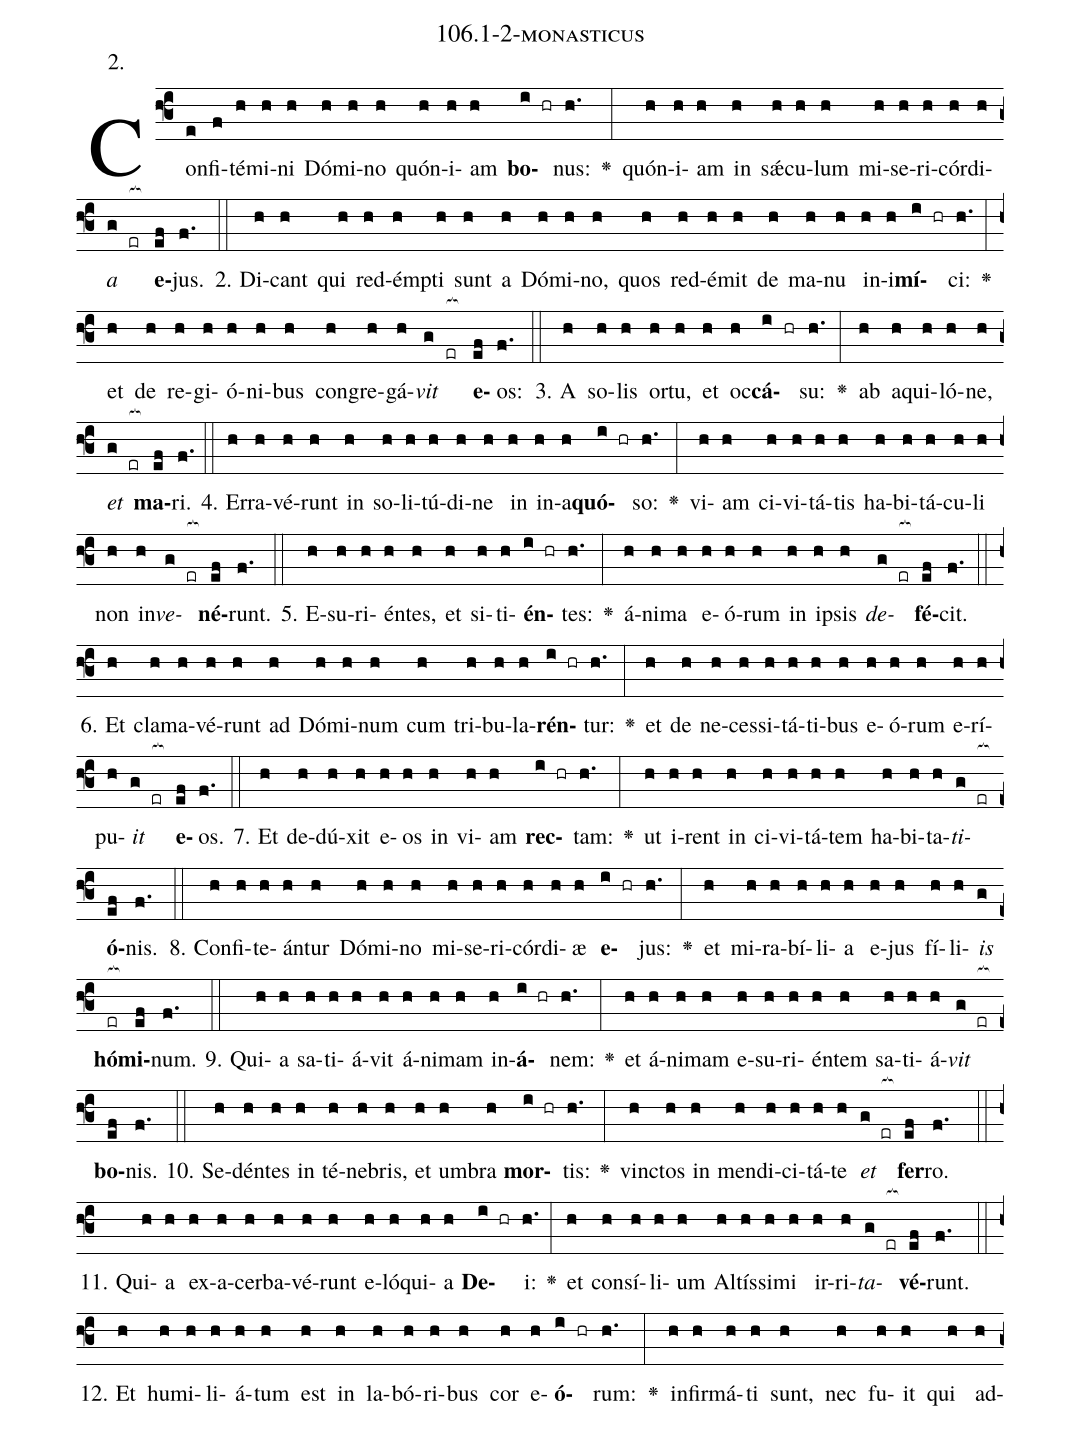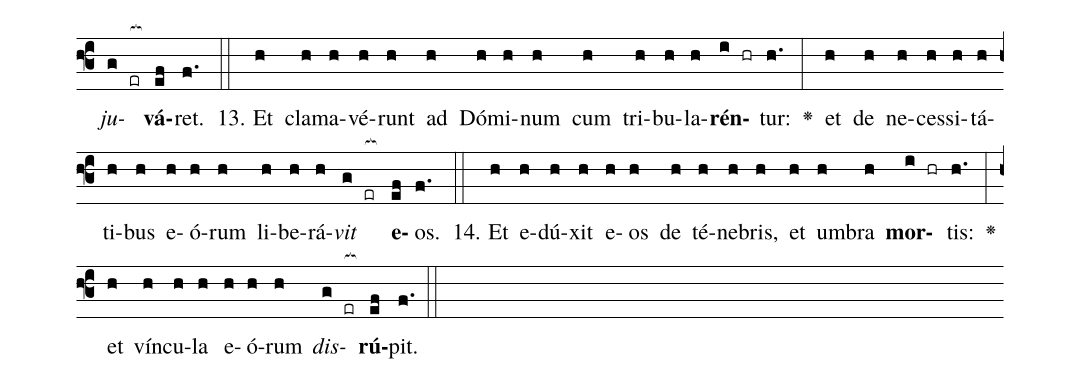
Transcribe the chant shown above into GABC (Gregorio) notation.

name: 106.1-2-monasticus;
annotation: 2.;
%%
(f3)Con(e)fi(f)té(h)mi(h)ni(h) Dó(h)mi(h)no(h) quón(h)i(h)am(h) <b>bo</b>(i hr)nus:(h.) <v>\greheightstar</v>(:) quón(h)i(h)am(h) in(h) sǽ(h)cu(h)lum(h) mi(h)se(h)ri(h)cór(h)di(h)<i>a</i>(g er[ocb:1{]) <b>e</b>(ef[ocb:0}])jus.(f.) (::)
2. Di(h)cant(h) qui(h) red(h)émp(h)ti(h) sunt(h) a(h) Dó(h)mi(h)no,(h) quos(h) red(h)é(h)mit(h) de(h) ma(h)nu(h) in(h)i(h)<b>mí</b>(i hr)ci:(h.) <v>\greheightstar</v>(:) et(h) de(h) re(h)gi(h)ó(h)ni(h)bus(h) con(h)gre(h)gá(h)<i>vit</i>(g er[ocb:1{]) <b>e</b>(ef[ocb:0}])os:(f.) (::)
3. A(h) so(h)lis(h) or(h)tu,(h) et(h) oc(h)<b>cá</b>(i hr)su:(h.) <v>\greheightstar</v>(:) ab(h) a(h)qui(h)ló(h)ne,(h) <i>et</i>(g er[ocb:1{]) <b>ma</b>(ef[ocb:0}])ri.(f.) (::)
4. Er(h)ra(h)vé(h)runt(h) in(h) so(h)li(h)tú(h)di(h)ne(h) in(h) in(h)a(h)<b>quó</b>(i hr)so:(h.) <v>\greheightstar</v>(:) vi(h)am(h) ci(h)vi(h)tá(h)tis(h) ha(h)bi(h)tá(h)cu(h)li(h) non(h) in(h)<i>ve</i>(g er[ocb:1{])<b>né</b>(ef[ocb:0}])runt.(f.) (::)
5. E(h)su(h)ri(h)én(h)tes,(h) et(h) si(h)ti(h)<b>én</b>(i hr)tes:(h.) <v>\greheightstar</v>(:) á(h)ni(h)ma(h) e(h)ó(h)rum(h) in(h) ip(h)sis(h) <i>de</i>(g er[ocb:1{])<b>fé</b>(ef[ocb:0}])cit.(f.) (::)
6. Et(h) cla(h)ma(h)vé(h)runt(h) ad(h) Dó(h)mi(h)num(h) cum(h) tri(h)bu(h)la(h)<b>rén</b>(i hr)tur:(h.) <v>\greheightstar</v>(:) et(h) de(h) ne(h)ces(h)si(h)tá(h)ti(h)bus(h) e(h)ó(h)rum(h) e(h)rí(h)pu(h)<i>it</i>(g er[ocb:1{]) <b>e</b>(ef[ocb:0}])os.(f.) (::)
7. Et(h) de(h)dú(h)xit(h) e(h)os(h) in(h) vi(h)am(h) <b>rec</b>(i hr)tam:(h.) <v>\greheightstar</v>(:) ut(h) i(h)rent(h) in(h) ci(h)vi(h)tá(h)tem(h) ha(h)bi(h)ta(h)<i>ti</i>(g er[ocb:1{])<b>ó</b>(ef[ocb:0}])nis.(f.) (::)
8. Con(h)fi(h)te(h)án(h)tur(h) Dó(h)mi(h)no(h) mi(h)se(h)ri(h)cór(h)di(h)æ(h) <b>e</b>(i hr)jus:(h.) <v>\greheightstar</v>(:) et(h) mi(h)ra(h)bí(h)li(h)a(h) e(h)jus(h) fí(h)li(h)<i>is</i>(g) <b>hó</b>(er[ocb:1{])<b>mi</b>(ef[ocb:0}])num.(f.) (::)
9. Qui(h)a(h) sa(h)ti(h)á(h)vit(h) á(h)ni(h)mam(h) in(h)<b>á</b>(i hr)nem:(h.) <v>\greheightstar</v>(:) et(h) á(h)ni(h)mam(h) e(h)su(h)ri(h)én(h)tem(h) sa(h)ti(h)á(h)<i>vit</i>(g er[ocb:1{]) <b>bo</b>(ef[ocb:0}])nis.(f.) (::)
10. Se(h)dén(h)tes(h) in(h) té(h)ne(h)bris,(h) et(h) um(h)bra(h) <b>mor</b>(i hr)tis:(h.) <v>\greheightstar</v>(:) vinc(h)tos(h) in(h) men(h)di(h)ci(h)tá(h)te(h) <i>et</i>(g er[ocb:1{]) <b>fer</b>(ef[ocb:0}])ro.(f.) (::)
11. Qui(h)a(h) ex(h)a(h)cer(h)ba(h)vé(h)runt(h) e(h)ló(h)qui(h)a(h) <b>De</b>(i hr)i:(h.) <v>\greheightstar</v>(:) et(h) con(h)sí(h)li(h)um(h) Al(h)tís(h)si(h)mi(h) ir(h)ri(h)<i>ta</i>(g er[ocb:1{])<b>vé</b>(ef[ocb:0}])runt.(f.) (::)
12. Et(h) hu(h)mi(h)li(h)á(h)tum(h) est(h) in(h) la(h)bó(h)ri(h)bus(h) cor(h) e(h)<b>ó</b>(i hr)rum:(h.) <v>\greheightstar</v>(:) in(h)fir(h)má(h)ti(h) sunt,(h) nec(h) fu(h)it(h) qui(h) ad(h)<i>ju</i>(g er[ocb:1{])<b>vá</b>(ef[ocb:0}])ret.(f.) (::)
13. Et(h) cla(h)ma(h)vé(h)runt(h) ad(h) Dó(h)mi(h)num(h) cum(h) tri(h)bu(h)la(h)<b>rén</b>(i hr)tur:(h.) <v>\greheightstar</v>(:) et(h) de(h) ne(h)ces(h)si(h)tá(h)ti(h)bus(h) e(h)ó(h)rum(h) li(h)be(h)rá(h)<i>vit</i>(g er[ocb:1{]) <b>e</b>(ef[ocb:0}])os.(f.) (::)
14. Et(h) e(h)dú(h)xit(h) e(h)os(h) de(h) té(h)ne(h)bris,(h) et(h) um(h)bra(h) <b>mor</b>(i hr)tis:(h.) <v>\greheightstar</v>(:) et(h) vín(h)cu(h)la(h) e(h)ó(h)rum(h) <i>dis</i>(g er[ocb:1{])<b>rú</b>(ef[ocb:0}])pit.(f.) (::)
